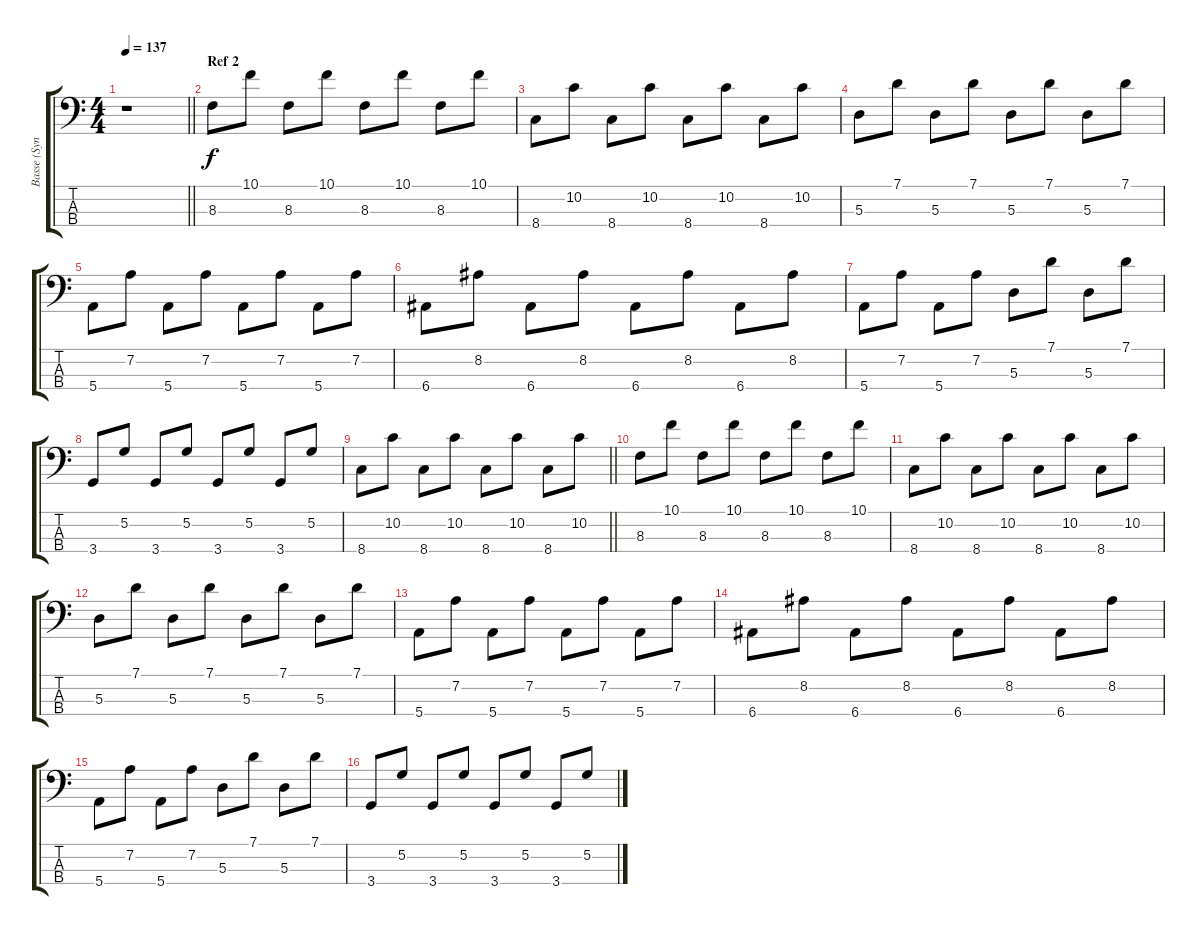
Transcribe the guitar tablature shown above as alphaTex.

\track ("Basse (Synth)" "Basse (Syn") {instrument synthbass2}
\staff {score tabs}
\tuning (G2 D2 A1 E1) {hide}
\ts (4 4)
\section ("" "")
\tempo 137
\clef f4
\barLineRight lightlight
\ks c
r.1{dy f} |
\section ("" "Ref 2")
8.3.8 10.1.8 8.3.8 10.1.8 8.3.8 10.1.8 8.3.8 10.1.8 |
8.4.8 10.2.8 8.4.8 10.2.8 8.4.8 10.2.8 8.4.8 10.2.8 |
5.3.8 7.1.8 5.3.8 7.1.8 5.3.8 7.1.8 5.3.8 7.1.8 |
5.4.8 7.2.8 5.4.8 7.2.8 5.4.8 7.2.8 5.4.8 7.2.8 |
6.4.8 8.2.8 6.4.8 8.2.8 6.4.8 8.2.8 6.4.8 8.2.8 |
5.4.8 7.2.8 5.4.8 7.2.8 5.3.8 7.1.8 5.3.8 7.1.8 |
3.4.8 5.2.8 3.4.8 5.2.8 3.4.8 5.2.8 3.4.8 5.2.8 |
\barLineRight lightlight
8.4.8 10.2.8 8.4.8 10.2.8 8.4.8 10.2.8 8.4.8 10.2.8 |
8.3.8 10.1.8 8.3.8 10.1.8 8.3.8 10.1.8 8.3.8 10.1.8 |
8.4.8 10.2.8 8.4.8 10.2.8 8.4.8 10.2.8 8.4.8 10.2.8 |
5.3.8 7.1.8 5.3.8 7.1.8 5.3.8 7.1.8 5.3.8 7.1.8 |
5.4.8 7.2.8 5.4.8 7.2.8 5.4.8 7.2.8 5.4.8 7.2.8 |
6.4.8 8.2.8 6.4.8 8.2.8 6.4.8 8.2.8 6.4.8 8.2.8 |
5.4.8 7.2.8 5.4.8 7.2.8 5.3.8 7.1.8 5.3.8 7.1.8 |
3.4.8 5.2.8 3.4.8 5.2.8 3.4.8 5.2.8 3.4.8 5.2.8
